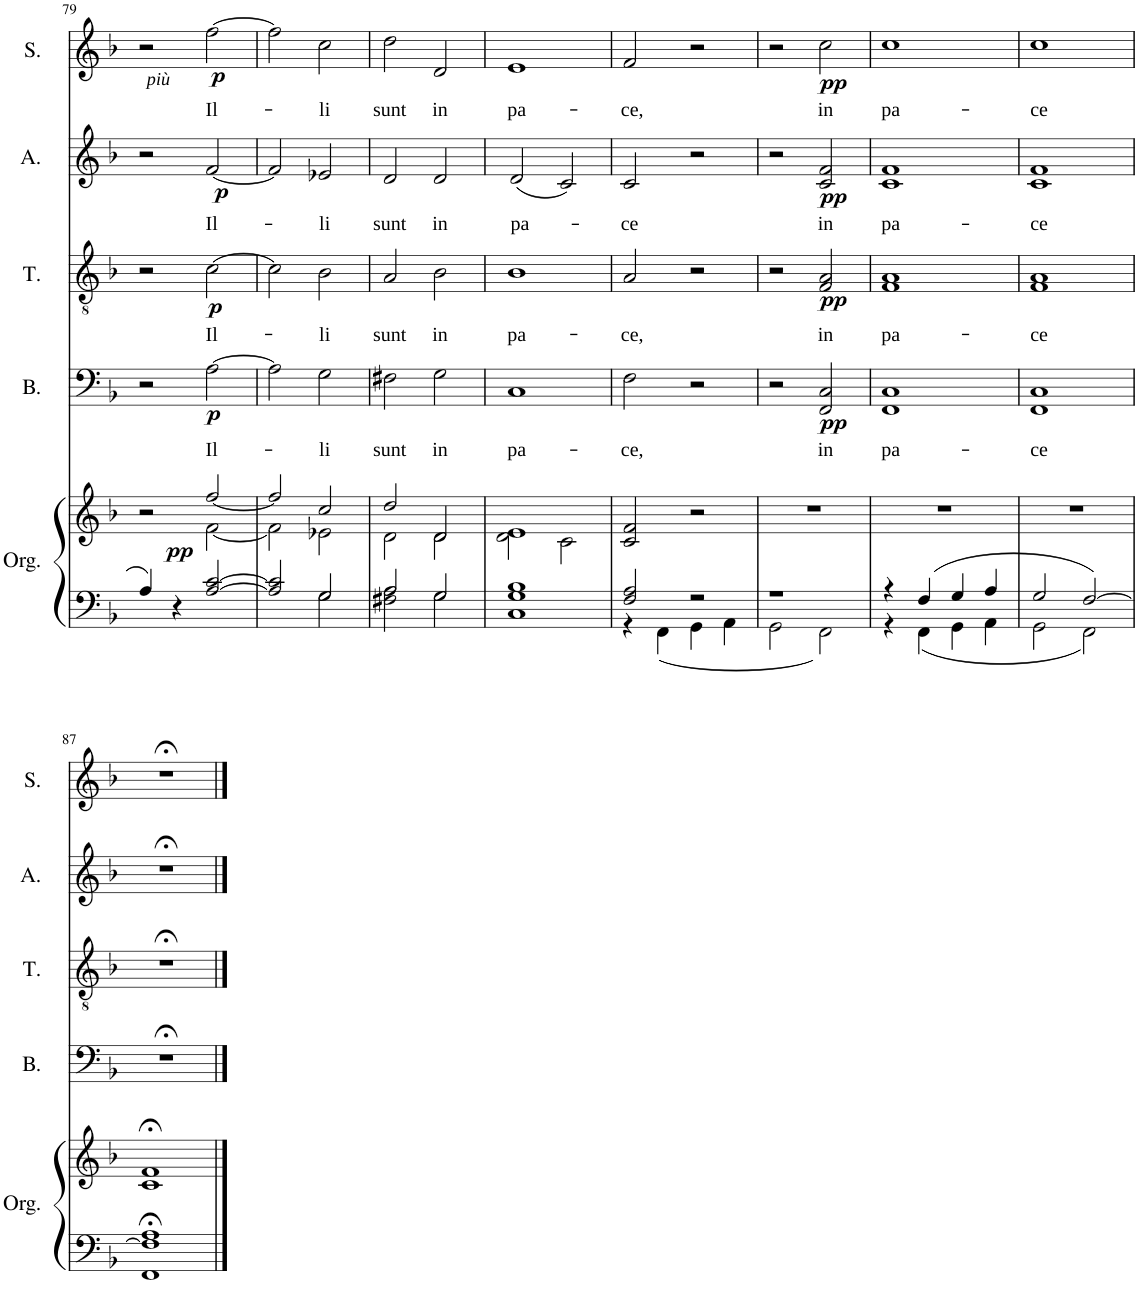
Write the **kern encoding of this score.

**kern	**kern	**dynam	**kern	**text	**dynam	**kern	**text	**dynam	**kern	**text	**dynam	**kern	**text	**dynam
*part5	*part5	*part5	*part4	*part4	*part4	*part3	*part3	*part3	*part2	*part2	*part2	*part1	*part1	*part1
*staff6	*staff5	*staff5/6	*staff4	*staff4	*staff4	*staff3	*staff3	*staff3	*staff2	*staff2	*staff2	*staff1	*staff1	*staff1
*I"Orgue	*	*	*I"Basse	*	*	*I"Ténor	*	*	*I"Alto	*	*	*I"Soprano	*	*
*I'Org.	*	*	*I'B.	*	*	*I'T.	*	*	*I'A.	*	*	*I'S.	*	*
!!LO:PB:g=z
*clefF4	*clefG2	*	*clefF4	*	*	*clefGv2	*	*	*clefG2	*	*	*clefG2	*	*
*k[b-]	*k[b-]	*	*k[b-]	*	*	*k[b-]	*	*	*k[b-]	*	*	*k[b-]	*	*
=79	=79	=79	=79	=79	=79	=79	=79	=79	=79	=79	=79	=79	=79	=79
*	*^	*	*	*	*	*	*	*	*	*	*	*	*	*
!	!	!	!	!	!	!	!	!	!	!	!	!	!	!	!LO:DY:b
*	*	*^	*	*	*	*	*	*	*	*	*	*	*	*	*
4A/	2r	2ryy	4ryy	.	2r	.	.	2r	.	.	2r	.	.	2r	.	other-dynamics
!	!	!	!	!LO:DY:b	!	!	!	!	!	!	!	!	!	!	!	!
4r	.	.	2.ryy	pp	.	.	.	.	.	.	.	.	.	.	.	.
!	!	!	!	!	!	!LO:LY:b	!LO:DY:b	!	!LO:LY:b	!LO:DY:b	!	!LO:LY:b	!LO:DY:b	!	!LO:LY:b	!LO:DY:b
[2A/ [2c/	[2ff/	[2f\	.	.	[2A\	Il-	p	[2c\	Il-	p	[2f/	Il-	p	[2ff\	Il-	p
*	*	*v	*v	*	*	*	*	*	*	*	*	*	*	*	*	*
=80	=80	=80	=80	=80	=80	=80	=80	=80	=80	=80	=80	=80	=80	=80	=80
*^	*	*	*	*	*	*	*	*	*	*	*	*	*	*	*
2ryy	2A/] 2c/]	2ff/]	2f\]	.	2A\]	.	.	2c\]	.	.	2f/]	.	.	2ff\]	.	.
!	!	!	!	!	!	!LO:LY:b	!	!	!LO:LY:b	!	!	!LO:LY:b	!	!	!LO:LY:b	!
2G/	2G\	2cc/	2e-X\	.	2G\	-li	.	2B-\	-li	.	2e-X/	-li	.	2cc\	-li	.
=81	=81	=81	=81	=81	=81	=81	=81	=81	=81	=81	=81	=81	=81	=81	=81	=81
!	!	!	!	!	!	!LO:LY:b	!	!	!LO:LY:b	!	!	!LO:LY:b	!	!	!LO:LY:b	!
2A/	2F#X\ 2A\	2dd/	2d\	.	2F#X\	sunt	.	2A/	sunt	.	2d/	sunt	.	2dd\	sunt	.
!	!	!	!	!	!	!LO:LY:b	!	!	!LO:LY:b	!	!	!LO:LY:b	!	!	!LO:LY:b	!
2G/	2G\	2d\	2d/	.	2G\	in	.	2B-\	in	.	2d/	in	.	2d/	in	.
=82	=82	=82	=82	=82	=82	=82	=82	=82	=82	=82	=82	=82	=82	=82	=82	=82
!	!	!	!	!	!	!LO:LY:b	!	!	!LO:LY:b	!	!	!LO:LY:b	!	!	!LO:LY:b	!
1G 1B-	1C	2d\	1e	.	1C	pa-	.	1B-	pa-	.	(2d/	pa-	.	1e	pa-	.
.	.	2c\	.	.	.	.	.	.	.	.	2c/)	.	.	.	.	.
*	*	*v	*v	*	*	*	*	*	*	*	*	*	*	*	*	*
=83	=83	=83	=83	=83	=83	=83	=83	=83	=83	=83	=83	=83	=83	=83	=83
!	!	!	!	!	!LO:LY:b	!	!	!LO:LY:b	!	!	!LO:LY:b	!	!	!LO:LY:b	!
2F/ 2A/	4r	2c/ 2f/	.	2F\	-ce,	.	2A/	-ce,	.	2c/	-ce	.	2f/	-ce,	.
.	[4FF\	.	.	.	.	.	.	.	.	.	.	.	.	.	.
2r	4GG\	2r	.	2r	.	.	2r	.	.	2r	.	.	2r	.	.
.	4AA\	.	.	.	.	.	.	.	.	.	.	.	.	.	.
=84	=84	=84	=84	=84	=84	=84	=84	=84	=84	=84	=84	=84	=84	=84	=84
1r	2GG\	1r	.	2r	.	.	2r	.	.	2r	.	.	2r	.	.
!	!	!	!	!	!LO:LY:b	!LO:DY:b	!	!LO:LY:b	!LO:DY:b	!	!LO:LY:b	!LO:DY:b	!	!LO:LY:b	!LO:DY:b
.	2FF\]	.	.	2FF/ 2C/	in	pp	2F/ 2A/	in	pp	2c/ 2f/	in	pp	2cc\	in	pp
=85	=85	=85	=85	=85	=85	=85	=85	=85	=85	=85	=85	=85	=85	=85	=85
!	!	!	!	!	!LO:LY:b	!	!	!LO:LY:b	!	!	!LO:LY:b	!	!	!LO:LY:b	!
4r	4r	1r	.	1FF 1C	pa-	.	1F 1A	pa-	.	1c 1f	pa-	.	1cc	pa-	.
4F/	4FF\	.	.	.	.	.	.	.	.	.	.	.	.	.	.
4G/	4GG\	.	.	.	.	.	.	.	.	.	.	.	.	.	.
4A/	4AA\	.	.	.	.	.	.	.	.	.	.	.	.	.	.
=86	=86	=86	=86	=86	=86	=86	=86	=86	=86	=86	=86	=86	=86	=86	=86
!	!	!	!	!	!LO:LY:b	!	!	!LO:LY:b	!	!	!LO:LY:b	!	!	!LO:LY:b	!
2G/	2GG\	1r	.	1FF 1C	-ce	.	1F 1A	-ce	.	1c 1f	-ce	.	1cc	-ce	.
[2F/	2FF\	.	.	.	.	.	.	.	.	.	.	.	.	.	.
*v	*v	*	*	*	*	*	*	*	*	*	*	*	*	*	*
!!LO:LB:g=z
=87	=87	=87	=87	=87	=87	=87	=87	=87	=87	=87	=87	=87	=87	=87
1FF;< 1F];< 1A;<	1c;< 1f;<	.	1r;<	.	.	1r;<	.	.	1r;<	.	.	1r;<	.	.
==	==	==	==	==	==	==	==	==	==	==	==	==	==	==
*-	*-	*-	*-	*-	*-	*-	*-	*-	*-	*-	*-	*-	*-	*-
